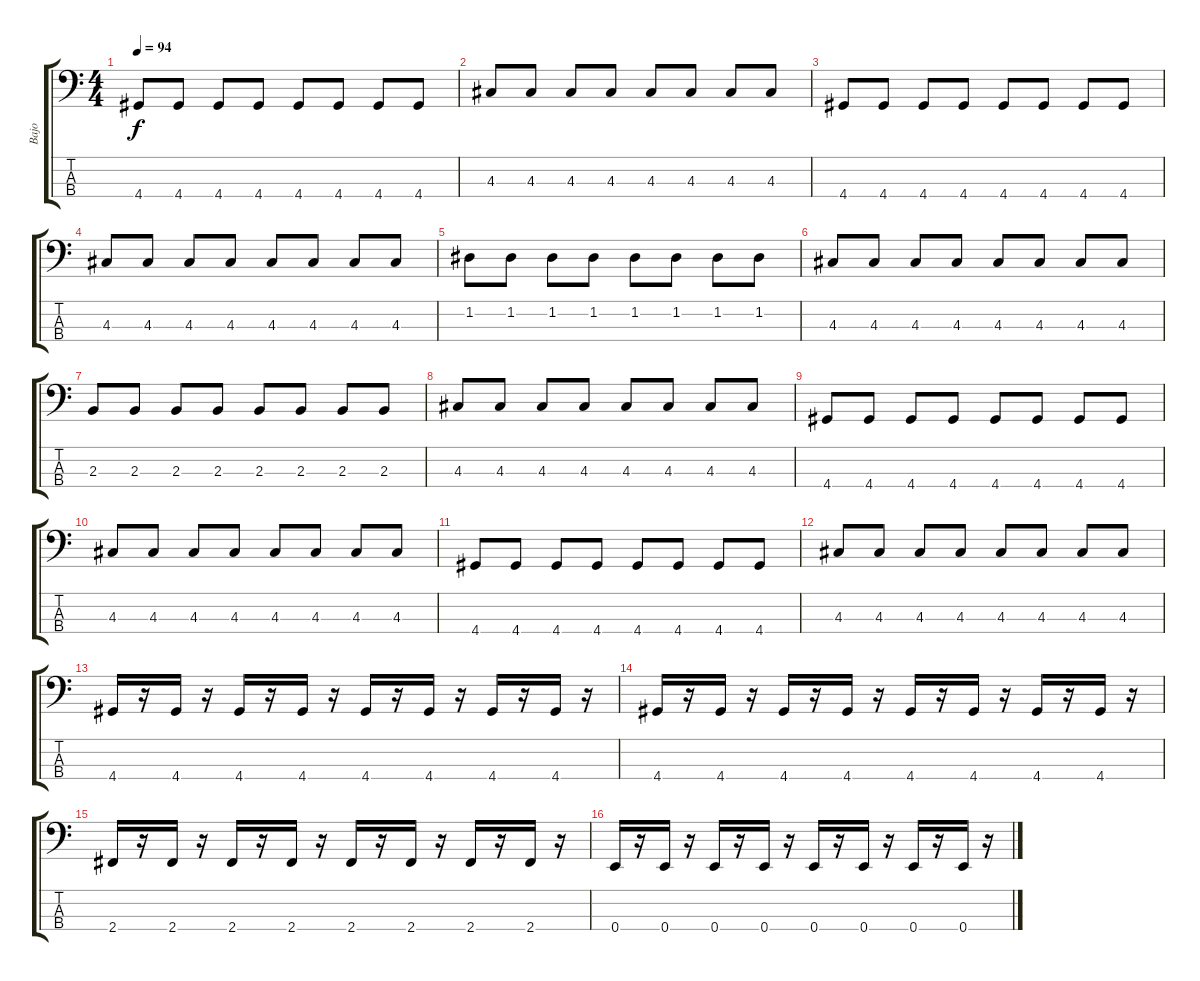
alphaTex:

\track ("Bajo" "Bajo") {instrument electricbassfinger}
\staff {score tabs}
\tuning (G2 D2 A1 E1) {hide}
\ts (4 4)
\tempo 94
\clef f4
\ks c
4.4.8{dy f} 4.4.8 4.4.8 4.4.8 4.4.8 4.4.8 4.4.8 4.4.8 |
4.3.8 4.3.8 4.3.8 4.3.8 4.3.8 4.3.8 4.3.8 4.3.8 |
4.4.8 4.4.8 4.4.8 4.4.8 4.4.8 4.4.8 4.4.8 4.4.8 |
4.3.8 4.3.8 4.3.8 4.3.8 4.3.8 4.3.8 4.3.8 4.3.8 |
1.2.8 1.2.8 1.2.8 1.2.8 1.2.8 1.2.8 1.2.8 1.2.8 |
4.3.8 4.3.8 4.3.8 4.3.8 4.3.8 4.3.8 4.3.8 4.3.8 |
2.3.8 2.3.8 2.3.8 2.3.8 2.3.8 2.3.8 2.3.8 2.3.8 |
4.3.8 4.3.8 4.3.8 4.3.8 4.3.8 4.3.8 4.3.8 4.3.8 |
4.4.8 4.4.8 4.4.8 4.4.8 4.4.8 4.4.8 4.4.8 4.4.8 |
4.3.8 4.3.8 4.3.8 4.3.8 4.3.8 4.3.8 4.3.8 4.3.8 |
4.4.8 4.4.8 4.4.8 4.4.8 4.4.8 4.4.8 4.4.8 4.4.8 |
4.3.8 4.3.8 4.3.8 4.3.8 4.3.8 4.3.8 4.3.8 4.3.8 |
4.4.16 r.16 4.4.16 r.16 4.4.16 r.16 4.4.16 r.16 4.4.16 r.16 4.4.16 r.16 4.4.16 r.16 4.4.16 r.16 |
4.4.16 r.16 4.4.16 r.16 4.4.16 r.16 4.4.16 r.16 4.4.16 r.16 4.4.16 r.16 4.4.16 r.16 4.4.16 r.16 |
2.4.16 r.16 2.4.16 r.16 2.4.16 r.16 2.4.16 r.16 2.4.16 r.16 2.4.16 r.16 2.4.16 r.16 2.4.16 r.16 |
0.4.16 r.16 0.4.16 r.16 0.4.16 r.16 0.4.16 r.16 0.4.16 r.16 0.4.16 r.16 0.4.16 r.16 0.4.16 r.16
